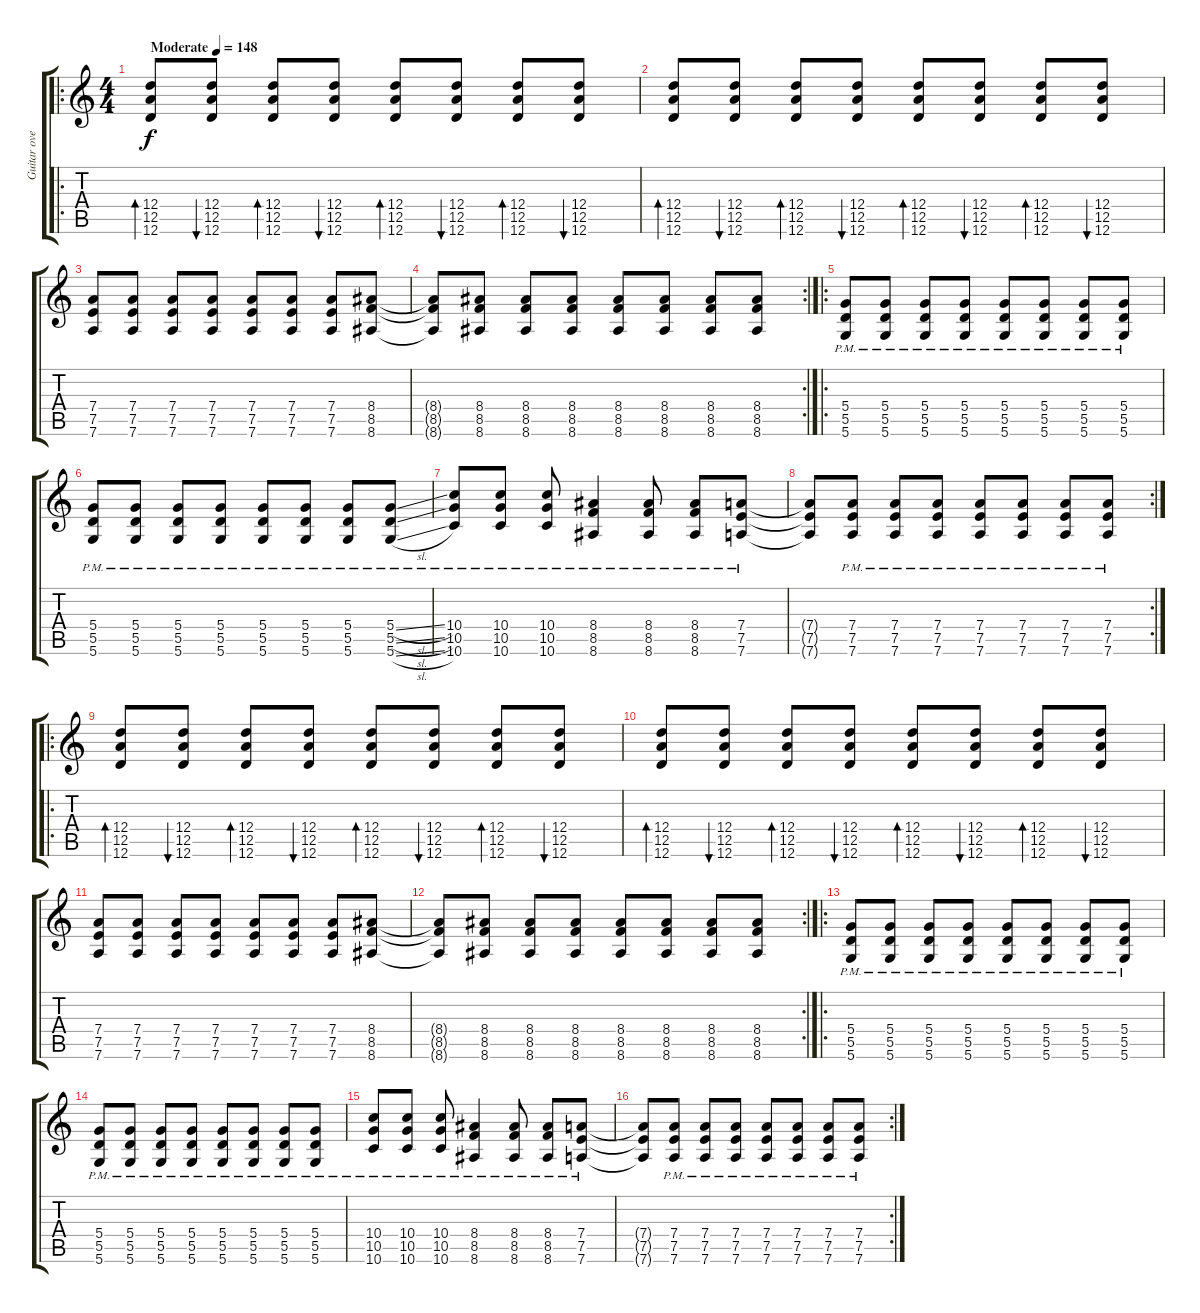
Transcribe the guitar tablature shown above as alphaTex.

\track ("Guitar overdub" "Guitar ove") {instrument overdrivenguitar}
\staff {score tabs}
\tuning (E4 B3 G3 D3 A2 D2) {hide}
\ro
\ts (4 4)
\tempo (148 "Moderate")
\clef g2
\ks c
(12.4 12.5 12.6).8{bd 60 dy f instrument overdrivenguitar} (12.4 12.5 12.6).8{bu 60} (12.4 12.5 12.6).8{bd 60} (12.4 12.5 12.6).8{bu 60} (12.4 12.5 12.6).8{bd 60} (12.4 12.5 12.6).8{bu 60} (12.4 12.5 12.6).8{bd 60} (12.4 12.5 12.6).8{bu 60} |
(12.4 12.5 12.6).8{bd 60} (12.4 12.5 12.6).8{bu 60} (12.4 12.5 12.6).8{bd 60} (12.4 12.5 12.6).8{bu 60} (12.4 12.5 12.6).8{bd 60} (12.4 12.5 12.6).8{bu 60} (12.4 12.5 12.6).8{bd 60} (12.4 12.5 12.6).8{bu 60} |
(7.4 7.5 7.6).8 (7.4 7.5 7.6).8 (7.4 7.5 7.6).8 (7.4 7.5 7.6).8 (7.4 7.5 7.6).8 (7.4 7.5 7.6).8 (7.4 7.5 7.6).8 (8.4 8.5 8.6).8 |
\rc 2
(8.4{t} 8.5{t} 8.6{t}).8 (8.4 8.5 8.6).8 (8.4 8.5 8.6).8 (8.4 8.5 8.6).8 (8.4 8.5 8.6).8 (8.4 8.5 8.6).8 (8.4 8.5 8.6).8 (8.4 8.5 8.6).8 |
\ro
(5.4{pm} 5.5 5.6).8 (5.4{pm} 5.5 5.6).8 (5.4{pm} 5.5 5.6).8 (5.4{pm} 5.5 5.6).8 (5.4{pm} 5.5 5.6).8 (5.4{pm} 5.5 5.6).8 (5.4{pm} 5.5 5.6).8 (5.4{pm} 5.5 5.6).8 |
(5.4{pm} 5.5 5.6).8 (5.4{pm} 5.5 5.6).8 (5.4{pm} 5.5 5.6).8 (5.4{pm} 5.5 5.6).8 (5.4{pm} 5.5 5.6).8 (5.4{pm} 5.5 5.6).8 (5.4{pm} 5.5 5.6).8 (5.4{sl pm} 5.5{sl} 5.6{sl}).8 |
(10.4 10.5 10.6{pm}).8 (10.4 10.5 10.6{pm}).8 (10.4 10.5 10.6{pm}).8 (8.4{pm} 8.5 8.6).4 (8.4 8.5 8.6{pm}).8 (8.4 8.5 8.6{pm}).8 (7.4 7.5 7.6{pm}).8 |
\rc 2
(7.4{t} 7.5{t} 7.6{t}).8 (7.4 7.5 7.6{pm}).8 (7.4 7.5 7.6{pm}).8 (7.4 7.5 7.6{pm}).8 (7.4 7.5 7.6{pm}).8 (7.4 7.5 7.6{pm}).8 (7.4 7.5 7.6{pm}).8 (7.4 7.5 7.6{pm}).8 |
\ro
(12.4 12.5 12.6).8{bd 60} (12.4 12.5 12.6).8{bu 60} (12.4 12.5 12.6).8{bd 60} (12.4 12.5 12.6).8{bu 60} (12.4 12.5 12.6).8{bd 60} (12.4 12.5 12.6).8{bu 60} (12.4 12.5 12.6).8{bd 60} (12.4 12.5 12.6).8{bu 60} |
(12.4 12.5 12.6).8{bd 60} (12.4 12.5 12.6).8{bu 60} (12.4 12.5 12.6).8{bd 60} (12.4 12.5 12.6).8{bu 60} (12.4 12.5 12.6).8{bd 60} (12.4 12.5 12.6).8{bu 60} (12.4 12.5 12.6).8{bd 60} (12.4 12.5 12.6).8{bu 60} |
(7.4 7.5 7.6).8 (7.4 7.5 7.6).8 (7.4 7.5 7.6).8 (7.4 7.5 7.6).8 (7.4 7.5 7.6).8 (7.4 7.5 7.6).8 (7.4 7.5 7.6).8 (8.4 8.5 8.6).8 |
\rc 2
(8.4{t} 8.5{t} 8.6{t}).8 (8.4 8.5 8.6).8 (8.4 8.5 8.6).8 (8.4 8.5 8.6).8 (8.4 8.5 8.6).8 (8.4 8.5 8.6).8 (8.4 8.5 8.6).8 (8.4 8.5 8.6).8 |
\ro
(5.4{pm} 5.5 5.6).8 (5.4{pm} 5.5 5.6).8 (5.4{pm} 5.5 5.6).8 (5.4{pm} 5.5 5.6).8 (5.4{pm} 5.5 5.6).8 (5.4{pm} 5.5 5.6).8 (5.4{pm} 5.5 5.6).8 (5.4{pm} 5.5 5.6).8 |
(5.4{pm} 5.5 5.6).8 (5.4{pm} 5.5 5.6).8 (5.4{pm} 5.5 5.6).8 (5.4{pm} 5.5 5.6).8 (5.4{pm} 5.5 5.6).8 (5.4{pm} 5.5 5.6).8 (5.4{pm} 5.5 5.6).8 (5.4{pm} 5.5 5.6).8 |
(10.4 10.5 10.6{pm}).8 (10.4 10.5 10.6{pm}).8 (10.4 10.5 10.6{pm}).8 (8.4{pm} 8.5 8.6).4 (8.4 8.5 8.6{pm}).8 (8.4 8.5 8.6{pm}).8 (7.4 7.5 7.6{pm}).8 |
\rc 2
(7.4{t} 7.5{t} 7.6{t}).8 (7.4 7.5 7.6{pm}).8 (7.4 7.5 7.6{pm}).8 (7.4 7.5 7.6{pm}).8 (7.4 7.5 7.6{pm}).8 (7.4 7.5 7.6{pm}).8 (7.4 7.5 7.6{pm}).8 (7.4 7.5 7.6{pm}).8
